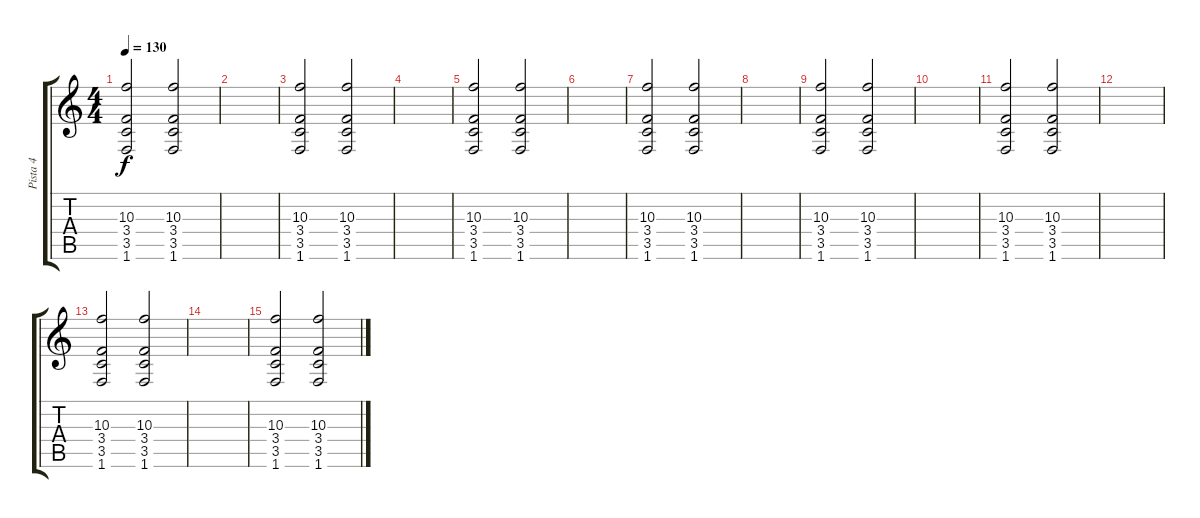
\track ("Pista 4" "Pista 4") {instrument distortionguitar}
\staff {score tabs}
\tuning (E4 B3 G3 D3 A2 E2) {hide}
\ts (4 4)
\tempo 130
\clef g2
\ks c
(10.3 3.4 3.5 1.6).2{dy f} (10.3 3.4 3.5 1.6).2 |
|
(10.3 3.4 3.5 1.6).2 (10.3 3.4 3.5 1.6).2 |
|
(10.3 3.4 3.5 1.6).2 (10.3 3.4 3.5 1.6).2 |
|
(10.3 3.4 3.5 1.6).2 (10.3 3.4 3.5 1.6).2 |
|
(10.3 3.4 3.5 1.6).2 (10.3 3.4 3.5 1.6).2 |
|
(10.3 3.4 3.5 1.6).2 (10.3 3.4 3.5 1.6).2 |
|
(10.3 3.4 3.5 1.6).2 (10.3 3.4 3.5 1.6).2 |
|
(10.3 3.4 3.5 1.6).2 (10.3 3.4 3.5 1.6).2
